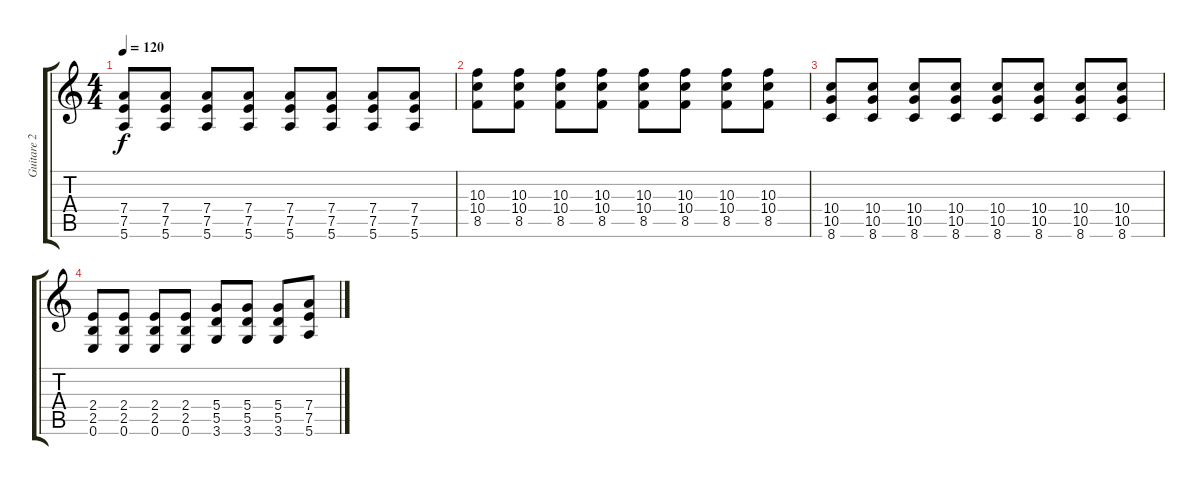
\track ("Guitare 2" "Guitare 2") {instrument overdrivenguitar}
\staff {score tabs}
\tuning (E4 B3 G3 D3 A2 E2) {hide}
\ts (4 4)
\tempo 120
\clef g2
\ks c
(7.4 7.5 5.6).8{dy f} (7.4 7.5 5.6).8 (7.4 7.5 5.6).8 (7.4 7.5 5.6).8 (7.4 7.5 5.6).8 (7.4 7.5 5.6).8 (7.4 7.5 5.6).8 (7.4 7.5 5.6).8 |
(10.3 10.4 8.5).8 (10.3 10.4 8.5).8 (10.3 10.4 8.5).8 (10.3 10.4 8.5).8 (10.3 10.4 8.5).8 (10.3 10.4 8.5).8 (10.3 10.4 8.5).8 (10.3 10.4 8.5).8 |
(10.4 10.5 8.6).8 (10.4 10.5 8.6).8 (10.4 10.5 8.6).8 (10.4 10.5 8.6).8 (10.4 10.5 8.6).8 (10.4 10.5 8.6).8 (10.4 10.5 8.6).8 (10.4 10.5 8.6).8 |
(2.4 2.5 0.6).8 (2.4 2.5 0.6).8 (2.4 2.5 0.6).8 (2.4 2.5 0.6).8 (5.4 5.5 3.6).8 (5.4 5.5 3.6).8 (5.4 5.5 3.6).8 (7.4 7.5 5.6).8
